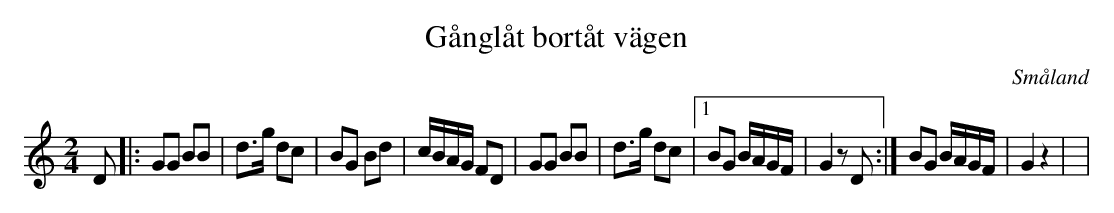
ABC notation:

X:1
T:Gånglåt bortåt vägen
O:Småland
M:2/4
L:1/8
K:C
D |: GG BB | d3/2g/2 dc | BG Bd | c/2B/2A/2G/2 FD | GG BB | d3/2g/2 dc |1 BG B/2A/2G/2F/2 | G2 z D :| BG B/2A/2G/2F/2 | G2 z2 | |
